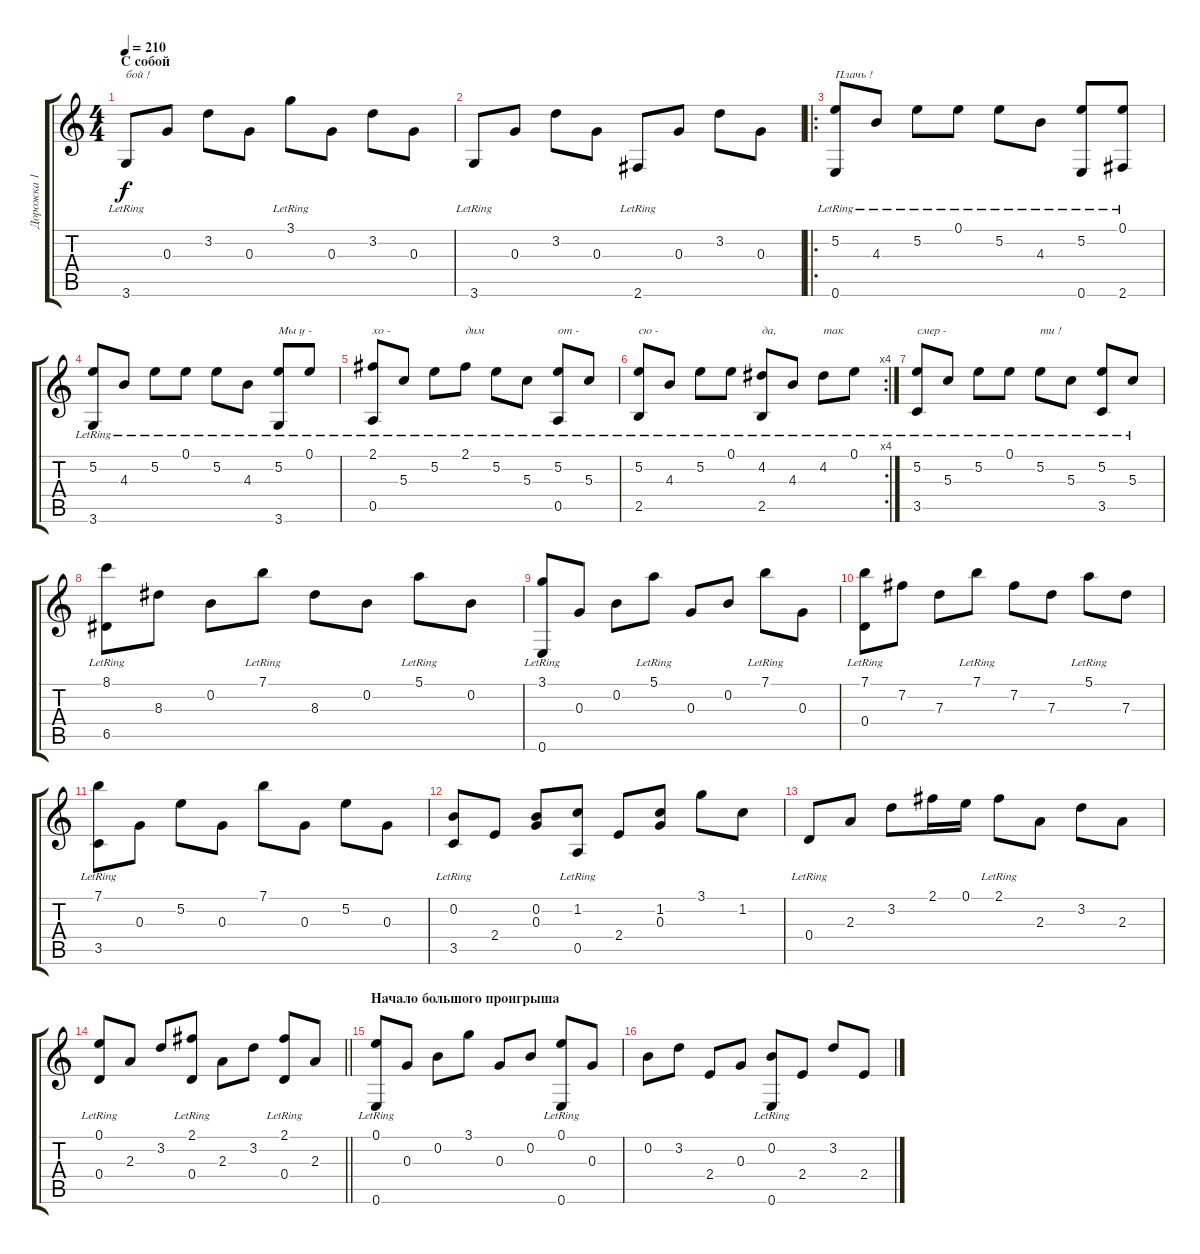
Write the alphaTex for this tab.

\track ("Дорожка 1" "Дорожка 1") {instrument acousticguitarnylon}
\staff {score tabs}
\tuning (E4 B3 G3 D3 A2 E2) {hide}
\ts (4 4)
\section ("" "С собой")
\tempo 210
\clef g2
\ks c
3.6{lr}.8{txt "бой !" dy f} 0.3.8 3.2.8 0.3.8 3.1{lr}.8 0.3.8 3.2.8 0.3.8 |
3.6{lr}.8 0.3.8 3.2.8 0.3.8 2.6{lr}.8 0.3.8 3.2.8 0.3.8 |
\ro
(5.2{lr} 0.6{lr}).8{txt "Плачь !"} 4.3{lr}.8 5.2{lr}.8 0.1{lr}.8 5.2{lr}.8 4.3{lr}.8 (5.2{lr} 0.6).8 (0.1{lr} 2.6).8 |
(5.2{lr} 3.6{lr}).8 4.3{lr}.8 5.2{lr}.8 0.1{lr}.8 5.2{lr}.8 4.3{lr}.8 (5.2{lr} 3.6).8{txt "Мы у -"} 0.1{lr}.8 |
(2.1{lr} 0.5{lr}).8{txt "хо -"} 5.3{lr}.8 5.2{lr}.8 2.1{lr}.8{txt "дим"} 5.2{lr}.8 5.3{lr}.8 (5.2{lr} 0.5).8{txt "от -"} 5.3{lr}.8 |
\rc 4
(5.2 2.5{lr}).8{txt "сю -"} 4.3{lr}.8 5.2{lr}.8 0.1{lr}.8 (4.2 2.5{lr}).8{txt "да,"} 4.3{lr}.8 4.2{lr}.8{txt "так"} 0.1{lr}.8 |
(5.2 3.5{lr}).8{txt "смер -"} 5.3{lr}.8 5.2{lr}.8 0.1{lr}.8 5.2{lr}.8{txt "ти !"} 5.3{lr}.8 (5.2{lr} 3.5).8 5.3{lr}.8 |
(8.1{lr} 6.5{lr}).8 8.3.8 0.2.8 7.1{lr}.8 8.3.8 0.2.8 5.1{lr}.8 0.2.8 |
(3.1{lr} 0.6{lr}).8 0.3.8 0.2.8 5.1{lr}.8 0.3.8 0.2.8 7.1{lr}.8 0.3.8 |
(7.1{lr} 0.4{lr}).8 7.2.8 7.3.8 7.1{lr}.8 7.2.8 7.3.8 5.1{lr}.8 7.3.8 |
(7.1{lr} 3.5{lr}).8 0.3.8 5.2.8 0.3.8 7.1.8 0.3.8 5.2.8 0.3.8 |
(0.2{lr} 3.5{lr}).8 2.4.8 (0.2 0.3).8 (1.2{lr} 0.5{lr}).8 2.4.8 (1.2 0.3).8 3.1.8 1.2.8 |
0.4{lr}.8 2.3.8 3.2.8 2.1.16 0.1.16 2.1{lr}.8 2.3.8 3.2.8 2.3.8 |
\barLineRight lightlight
(0.1{lr} 0.4{lr}).8 2.3.8 3.2.8 (2.1{lr} 0.4{lr}).8 2.3.8 3.2.8 (2.1{lr} 0.4{lr}).8 2.3.8 |
\section ("" "Начало большого проигрыша")
(0.1 0.6{lr}).8 0.3.8 0.2.8 3.1.8 0.3.8 0.2.8 (0.1 0.6{lr}).8 0.3.8 |
0.2.8 3.2.8 2.4.8 0.3.8 (0.2 0.6{lr}).8 2.4.8 3.2.8 2.4.8
